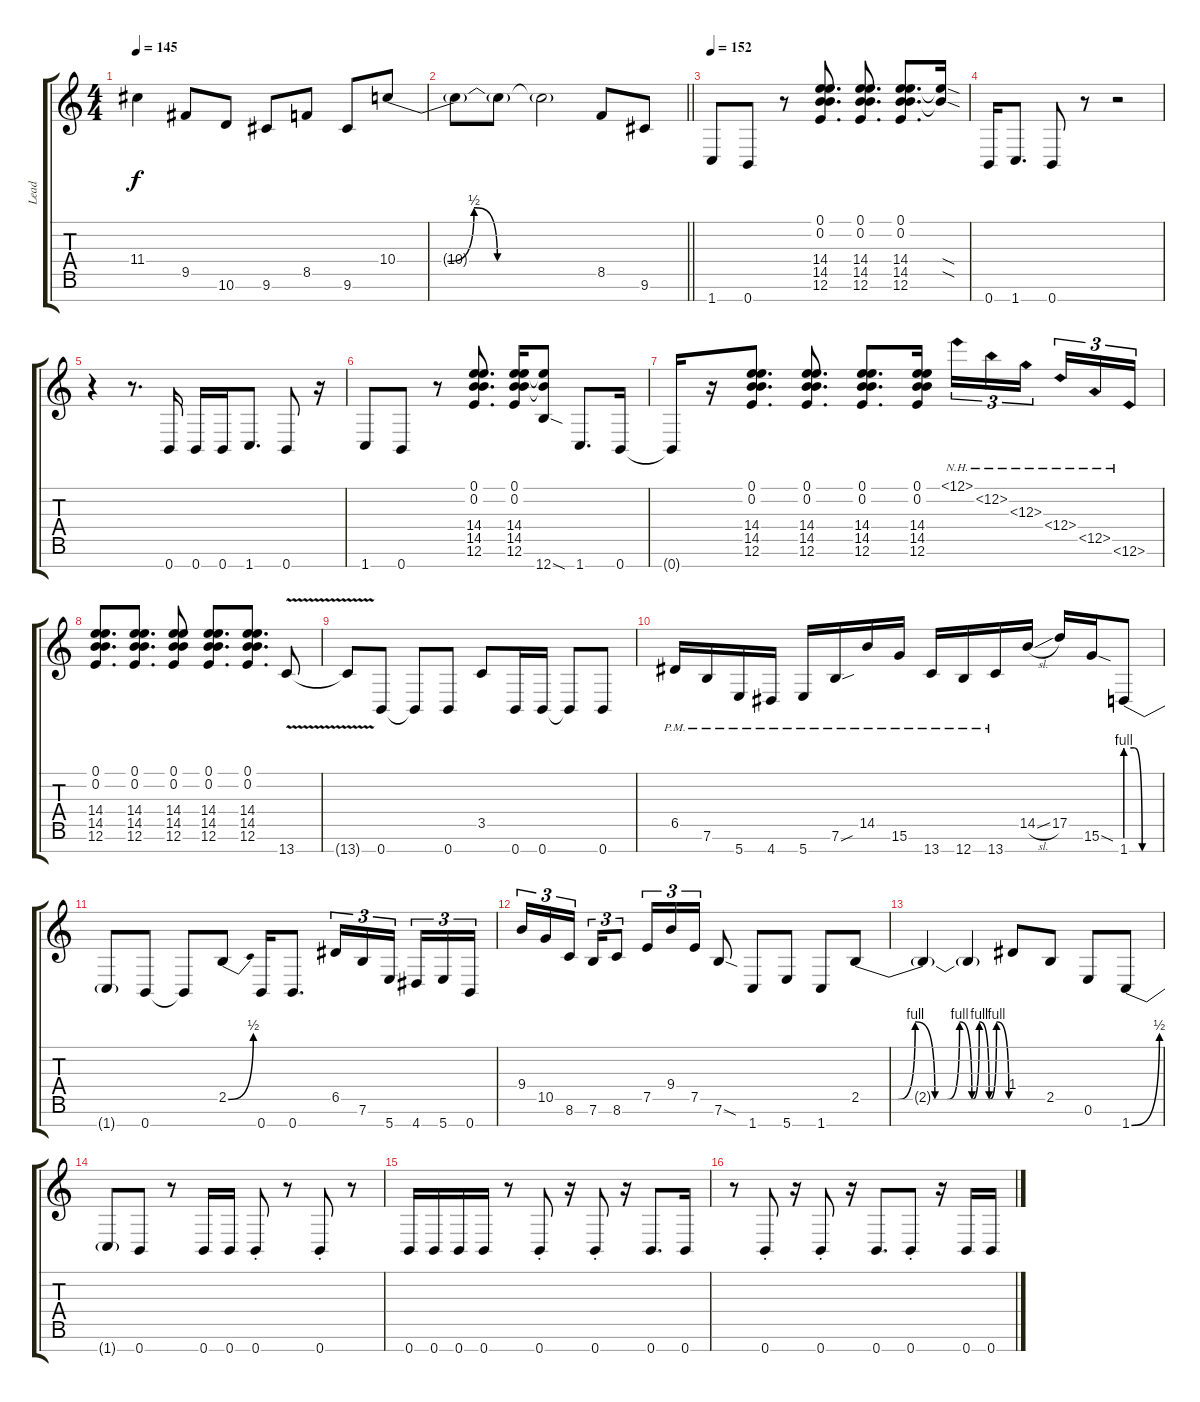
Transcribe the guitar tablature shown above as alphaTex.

\track ("Lead" "Lead") {instrument distortionguitar}
\staff {score tabs}
\tuning (E4 B3 G3 D3 A2 E2 B1) {hide}
\ts (4 4)
\tempo 145
\clef g2
\ks c
11.4{t}.4{dy f} 9.5.8 10.6.8 9.6.8 8.5.8 9.6.8 10.4{be (custom 0 0 15 0 23 2 30 0 45 0 60 0)}.8 |
\barLineRight lightlight
10.4{t}.8 10.4{t}.8 10.4{t}.2 8.5.8 9.6.8 |
\section ("" "")
\tempo 152
1.7.8 0.7.8 r.8 (0.1 0.2 14.4 14.5 12.6).8{d} (0.1 0.2 14.4 14.5 12.6).8{d} (0.1 0.2 14.4 14.5 12.6).8{d} (14.4{sod t} 14.5{sod t}).16 |
0.7.16 1.7.8{d} 0.7.8 r.8 r.2 |
r.4 r.8{d} 0.7.16 0.7.16 0.7.16 1.7.8{d} 0.7.8 r.16 |
1.7.8 0.7.8 r.8 (0.1 0.2 14.4 14.5 12.6).8{d} (0.1 0.2 14.4 14.5 12.6).16 (0.1{t} 0.2{t} 12.7{sod}).8 1.7.8{d} 0.7.16 |
0.7{t}.16 r.16 (0.1 0.2 14.4 14.5 12.6).8{d} (0.1 0.2 14.4 14.5 12.6).8{d} (0.1 0.2 14.4 14.5 12.6).8{d} (0.1 0.2 14.4 14.5 12.6).16 12.1{nh}.16{tu (3 2)} 12.2{nh}.16{tu (3 2)} 12.3{nh}.16{tu (3 2) beam splitsecondary} 12.4{nh}.16{tu (3 2)} 12.5{nh}.16{tu (3 2)} 12.6{nh}.16{tu (3 2)} |
(0.1 0.2 14.4 14.5 12.6).8{d} (0.1 0.2 14.4 14.5 12.6).8{d} (0.1 0.2 14.4 14.5 12.6).8 (0.1 0.2 14.4 14.5 12.6).8{d} (0.1 0.2 14.4 14.5 12.6).8{d} 13.7{v}.8 |
13.7{t}.8 0.7.8 0.7{t}.8 0.7.8 3.5.8 0.7.16 0.7.16 0.7{t}.8 0.7.8 |
6.5{pm}.16 7.6{pm}.16 5.7{pm}.16 4.7{pm}.16 5.7{pm}.16 7.6{sou pm}.16 14.5{pm}.16 15.6{pm}.16 13.7{pm}.16 12.7{pm}.16 13.7{pm}.16 14.5{sl}.16 17.5.16 15.6{sod}.16 1.7{be (custom 0 4 15 4 30 0 60 0)}.8 |
1.7{t}.8 0.7.8 0.7{t}.8 2.5{be (bend 0 0 60 2)}.8 0.7.16 0.7.8{d} 6.5.16{tu (3 2)} 7.6.16{tu (3 2)} 5.7.16{tu (3 2) beam splitsecondary} 4.7.16{tu (3 2)} 5.7.16{tu (3 2)} 0.7.16{tu (3 2)} |
9.4.16{tu (3 2)} 10.5.16{tu (3 2)} 8.6.16{tu (3 2) beam splitsecondary} 7.6.16{tu (3 2)} 8.6.8{tu (3 2)} 7.5.16{tu (3 2)} 9.4.16{tu (3 2)} 7.5.16{tu (3 2)} 7.6{sod}.8 1.7.8 5.7.8 1.7.8 2.5{be (custom 0 0 15 0 22 4 30 0 35 0 40 4 45 0 48 4 52 0 55 4 60 0)}.8 |
2.5{t}.4 2.5{t}.4 1.4.8 2.5.8 0.6.8 1.7{be (bend 0 0 60 2)}.8 |
1.7{t}.8 0.7.8 r.8 0.7.16 0.7.16 0.7{st}.8 r.8 0.7{st}.8 r.8 |
0.7.16 0.7.16 0.7.16 0.7.16 r.8 0.7{st}.8 r.16 0.7{st}.8 r.16 0.7.8{d} 0.7.16 |
r.8 0.7{st}.8 r.16 0.7{st}.8 r.16 0.7.8{d} 0.7{st}.8 r.16 0.7.16 0.7.16
